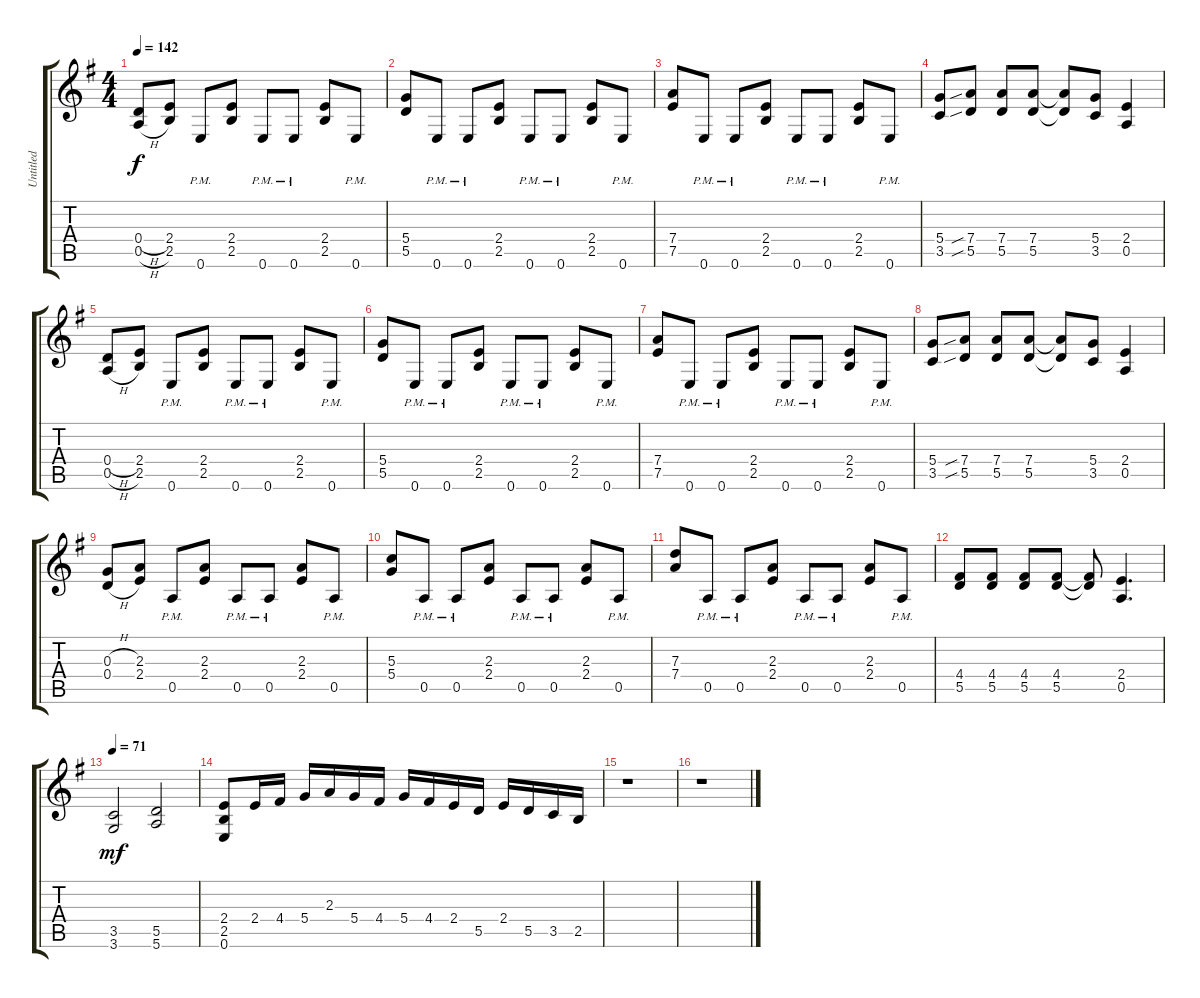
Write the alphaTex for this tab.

\track ("Untitled" "Untitled") {instrument distortionguitar}
\staff {score tabs}
\tuning (E4 B3 G3 D3 A2 E2) {hide}
\ts (4 4)
\tempo 142
\clef g2
\ks g
(0.4{h} 0.5{h}).8{dy f} (2.4 2.5).8 0.6{pm}.8 (2.4 2.5).8 0.6{pm}.8 0.6{pm}.8 (2.4 2.5).8 0.6{pm}.8 |
(5.4 5.5).8 0.6{pm}.8 0.6{pm}.8 (2.4 2.5).8 0.6{pm}.8 0.6{pm}.8 (2.4 2.5).8 0.6{pm}.8 |
(7.4 7.5).8 0.6{pm}.8 0.6{pm}.8 (2.4 2.5).8 0.6{pm}.8 0.6{pm}.8 (2.4 2.5).8 0.6{pm}.8 |
(5.4 3.5).8 (7.4{sib} 5.5{sib}).8 (7.4 5.5).8 (7.4 5.5).8 (7.4{t} 5.5{t}).8 (5.4 3.5).8 (2.4 0.5).4 |
(0.4{h} 0.5{h}).8 (2.4 2.5).8 0.6{pm}.8 (2.4 2.5).8 0.6{pm}.8 0.6{pm}.8 (2.4 2.5).8 0.6{pm}.8 |
(5.4 5.5).8 0.6{pm}.8 0.6{pm}.8 (2.4 2.5).8 0.6{pm}.8 0.6{pm}.8 (2.4 2.5).8 0.6{pm}.8 |
(7.4 7.5).8 0.6{pm}.8 0.6{pm}.8 (2.4 2.5).8 0.6{pm}.8 0.6{pm}.8 (2.4 2.5).8 0.6{pm}.8 |
(5.4 3.5).8 (7.4{sib} 5.5{sib}).8 (7.4 5.5).8 (7.4 5.5).8 (7.4{t} 5.5{t}).8 (5.4 3.5).8 (2.4 0.5).4 |
(0.3{h} 0.4{h}).8 (2.3 2.4).8 0.5{pm}.8 (2.3 2.4).8 0.5{pm}.8 0.5{pm}.8 (2.3 2.4).8 0.5{pm}.8 |
(5.3 5.4).8 0.5{pm}.8 0.5{pm}.8 (2.3 2.4).8 0.5{pm}.8 0.5{pm}.8 (2.3 2.4).8 0.5{pm}.8 |
(7.3 7.4).8 0.5{pm}.8 0.5{pm}.8 (2.3 2.4).8 0.5{pm}.8 0.5{pm}.8 (2.3 2.4).8 0.5{pm}.8 |
(4.4 5.5).8 (4.4 5.5).8 (4.4 5.5).8 (4.4 5.5).8 (4.4{t} 5.5{t}).8 (2.4 0.5).4{d} |
\tempo 71
(3.5 3.6).2{dy mf} (5.5 5.6).2 |
(2.4 2.5 0.6).8 2.4.16 4.4.16 5.4.16 2.3.16 5.4.16 4.4.16 5.4.16 4.4.16 2.4.16 5.5.16 2.4.16 5.5.16 3.5.16 2.5.16 |
r.1 |
r.1
